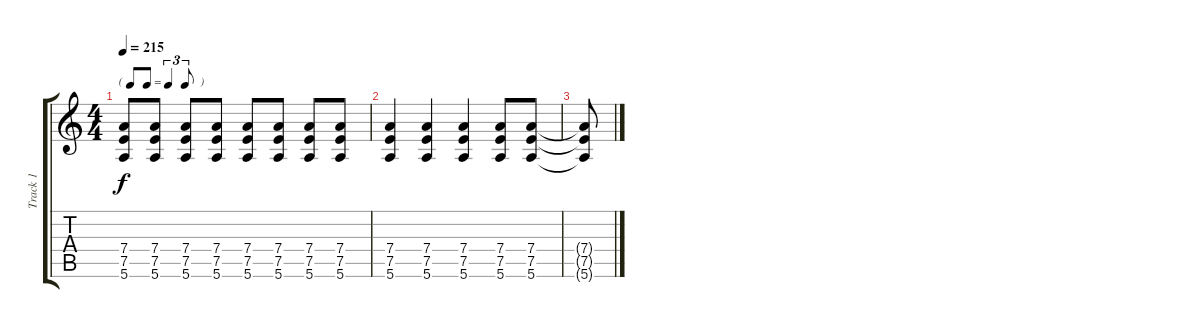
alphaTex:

\track ("Track 1" "Track 1") {instrument distortionguitar}
\staff {score tabs}
\tuning (E4 B3 G3 D3 A2 E2) {hide}
\ts (4 4)
\tf triplet8th
\tempo 215
\clef g2
\ks c
(7.4{t} 7.5{t} 5.6{t}).8{dy f} (7.4 7.5 5.6).8 (7.4 7.5 5.6).8 (7.4 7.5 5.6).8 (7.4 7.5 5.6).8 (7.4 7.5 5.6).8 (7.4 7.5 5.6).8 (7.4 7.5 5.6).8 |
(7.4 7.5 5.6).4 (7.4 7.5 5.6).4 (7.4 7.5 5.6).4 (7.4 7.5 5.6).8 (7.4 7.5 5.6).8 |
(7.4{t} 7.5{t} 5.6{t}).8
